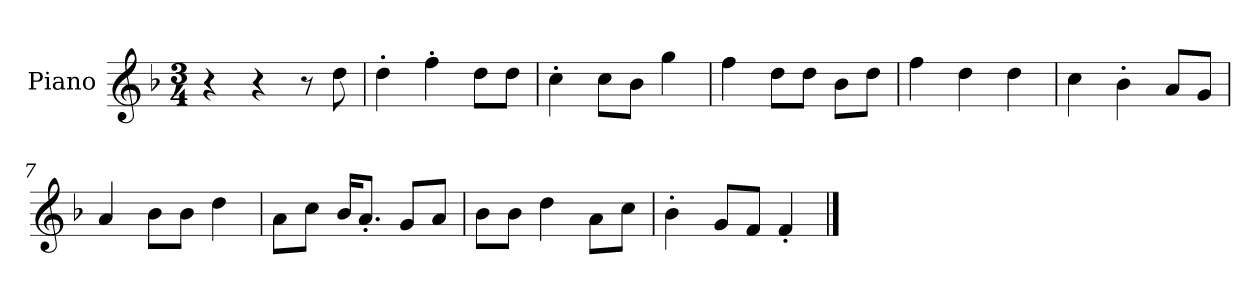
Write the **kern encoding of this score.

**kern
*part1
*staff1
*I"Piano
*I'P-no
*clefG2
*k[b-]
*M3/4
*MM176
=1
4r
4r
8r
8dd\
=2
4dd'\
4ff'\
8dd\L
8dd\J
=3
4cc'\
8cc\L
8b-\J
4gg\
=4
4ff\
8dd\L
8dd\J
8b-\L
8dd\J
=5
4ff\
4dd\
4dd\
=6
4cc\
4b-'\
8a/L
8g/J
=7
4a/
8b-\L
8b-\J
4dd\
=8
8a\L
8cc\J
16b-/KL
8.a'/J
8g/L
8a/J
!!LO:LB:g=z
=9
8b-\L
8b-\J
4dd\
8a\L
8cc\J
=10
4b-'\
8g/L
8f/J
4f'/
==
*-
